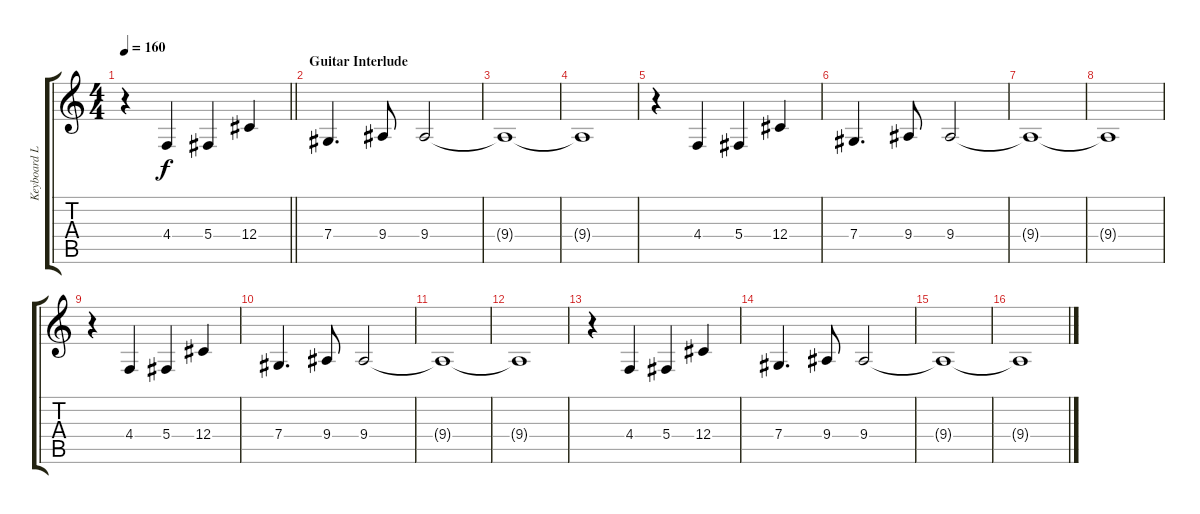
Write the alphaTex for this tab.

\track ("Keyboard Lead" "Keyboard L") {instrument brightacousticpiano bank 1}
\staff {score tabs}
\tuning (Eb4 Bb3 Gb3 Db3 Ab2 Eb2) {hide}
\ts (4 4)
\tempo 160
\clef g2
\barLineRight lightlight
\ks c
r.4{dy f} 4.4.4 5.4.4 12.4.4 |
\section ("" "Guitar Interlude")
7.4.4{d} 9.4.8 9.4.2 |
9.4{t}.1 |
9.4{t}.1 |
r.4 4.4.4 5.4.4 12.4.4 |
7.4.4{d} 9.4.8 9.4.2 |
9.4{t}.1 |
9.4{t}.1 |
r.4 4.4.4 5.4.4 12.4.4 |
7.4.4{d} 9.4.8 9.4.2 |
9.4{t}.1 |
9.4{t}.1 |
r.4 4.4.4 5.4.4 12.4.4 |
7.4.4{d} 9.4.8 9.4.2 |
9.4{t}.1 |
9.4{t}.1
